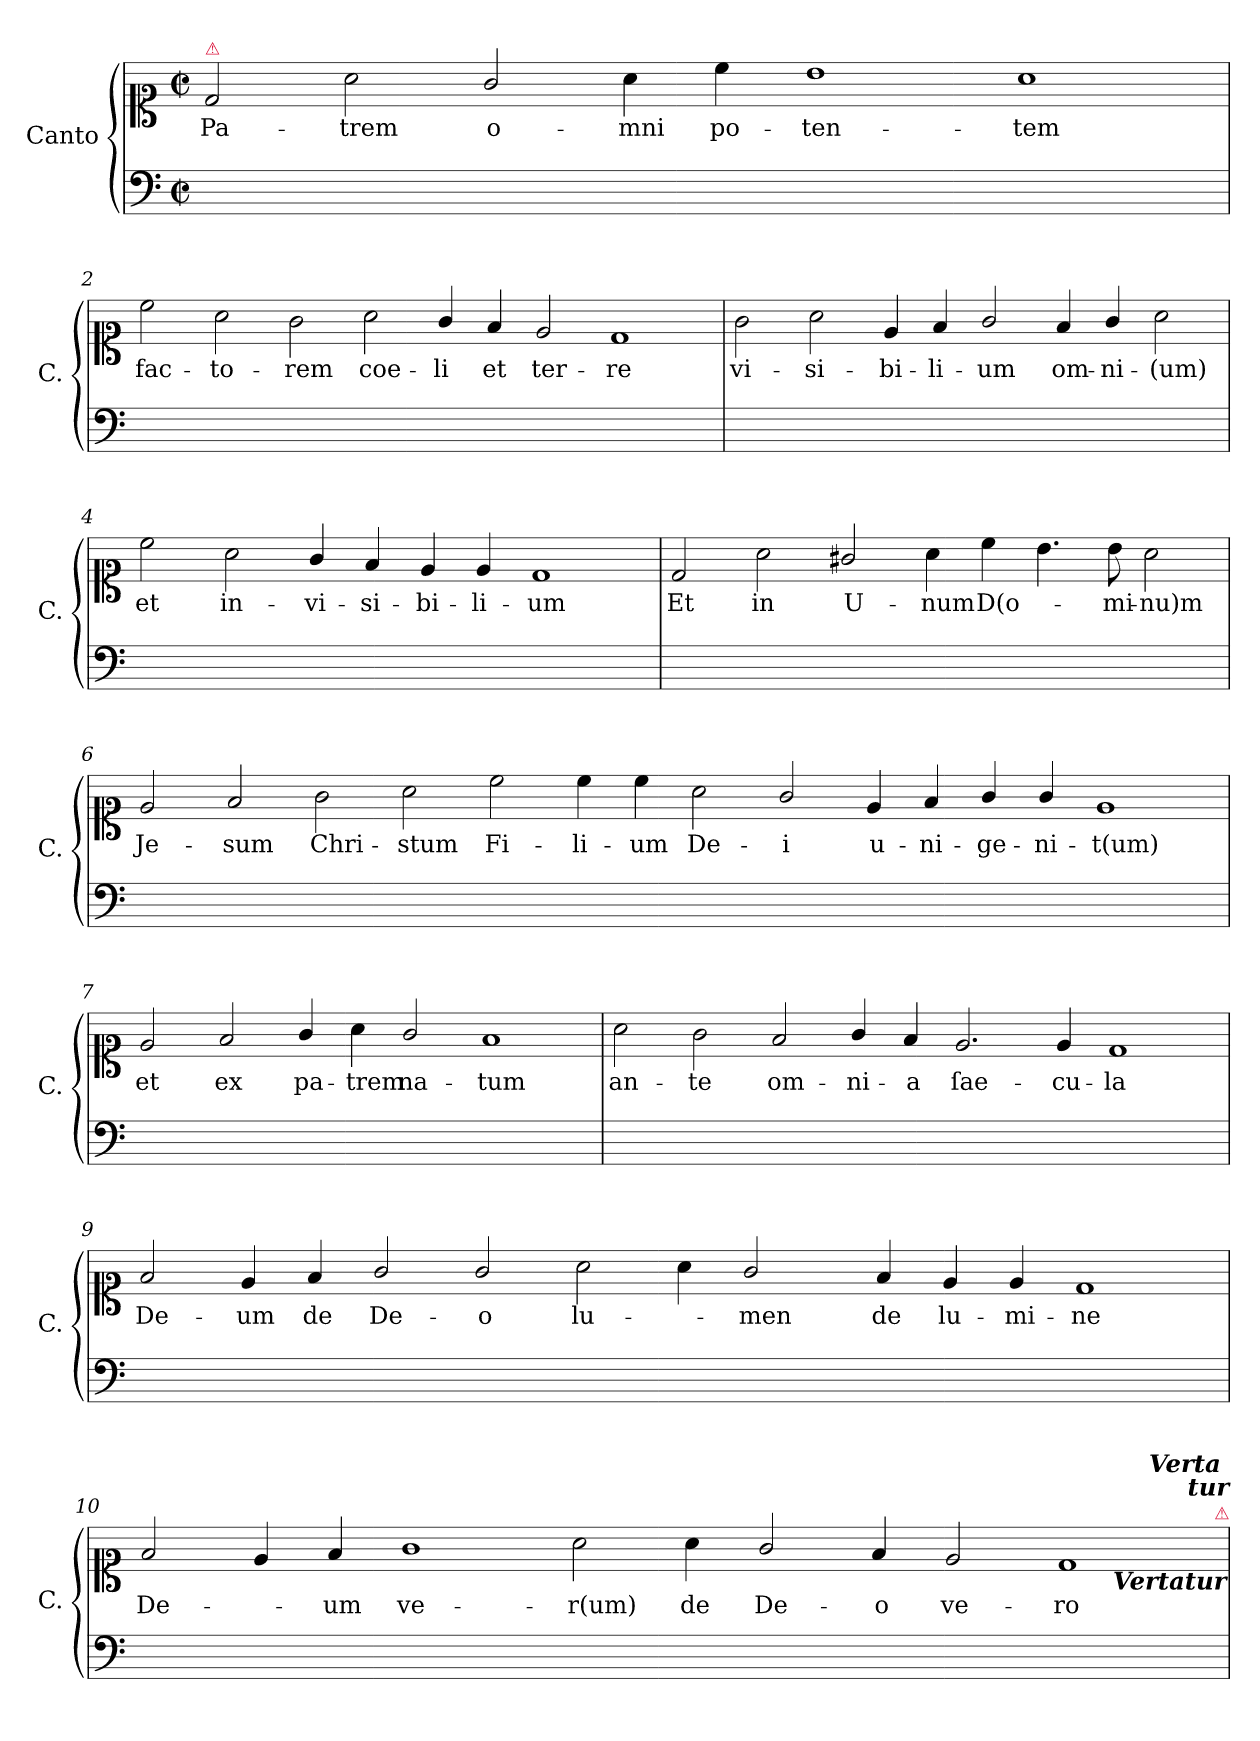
**kern	**kern	**text
*part1	*part1	*part1
*staff2	*staff1	*staff1
*I"Canto	*	*
*I'C.	*	*
*clefF4	*clefC1	*
*k[]	*k[]	*
*M2/2	*M2/2	*
*met(c|)	*met(c|)	*
=1	=1	=1
!	!LO:TX:a:color=crimson:t=⚠	!
1ryy	2d/	Pa-
.	2a\	-trem
1ryy	2g/	o-
.	4a\	-mni
.	4cc\	po-
1ryy	1b	-ten-
1ryy	1a	-tem
=2	=2	=2
1ryy	2cc\	fac-
.	2a\	-to-
1ryy	2g\	-rem
.	2a\	coe-
1ryy	4g/	-li
.	4f/	et
.	2e/	ter-
1ryy	1d	-re
=3	=3	=3
1ryy	2g\	vi-
.	2a\	-si-
1ryy	4e/	-bi-
.	4f/	-li-
.	2g/	-um
1ryy	4f/	om-
.	4g/	-ni-
.	2a\	-(um)
=4	=4	=4
1ryy	2cc\	et
.	2a\	in-
1ryy	4g/	-vi-
.	4f/	-si-
.	4e/	-bi-
.	4e/	-li-
1ryy	1d	-um
=5	=5	=5
1ryy	2d/	Et
.	2a\	in
1ryy	2g#X/	U-
.	4a\	-num
.	4cc\	D(o-
1ryy	4.b\	.
.	8b\	-mi-
.	2a\	-nu)m
=6	=6	=6
1ryy	2e/	Je-
.	2f/	-sum
1ryy	2g\	Chri-
.	2a\	-stum
1ryy	2cc\	Fi-
.	4cc\	-li-
.	4cc\	-um
1ryy	2a\	De-
.	2g/	-i
1ryy	4e/	u-
.	4f/	-ni-
.	4g/	-ge-
.	4g/	-ni-
1ryy	1e	-t(um)
=7	=7	=7
1ryy	2e/	et
.	2f/	ex
1ryy	4g/	pa-
.	4a\	-trem
.	2g/	na-
1ryy	1f	-tum
=8	=8	=8
1ryy	2a\	an-
.	2g\	te
1ryy	2f/	om-
.	4g/	-ni-
.	4f/	-a
1ryy	2.e/	ſae-
.	4e/	-cu-
1ryy	1d	-la
=9	=9	=9
1ryy	2f/	De-
.	4e/	-um
.	4f/	de
1ryy	2g/	De-
.	2g/	-o
1ryy	2a\	lu-
.	4a\	.
.	2g/	-men
2ryy	.	.
.	4f/	de
2ryy	4e/	lu-
.	4e/	-mi-
1ryy	1d	-ne
=10	=10	=10
1ryy	2f/	De-
.	4e/	.
.	4f/	-um
1ryy	1g	ve-
2ryy	2a\	-r(um)
4ryy	4a\	de
2ryy	2g/	De-
4ryy	4f/	-o
2ryy	2e/	ve-
1ryy	1d	-ro
!	!LO:TX:a:color=crimson:t=⚠	!
!	!LO:TX:b:Bi:t=Vertatur	!
!	!LO:TX:a:Bi:t=Verta \ntur	!
=	=	=
*-	*-	*-
